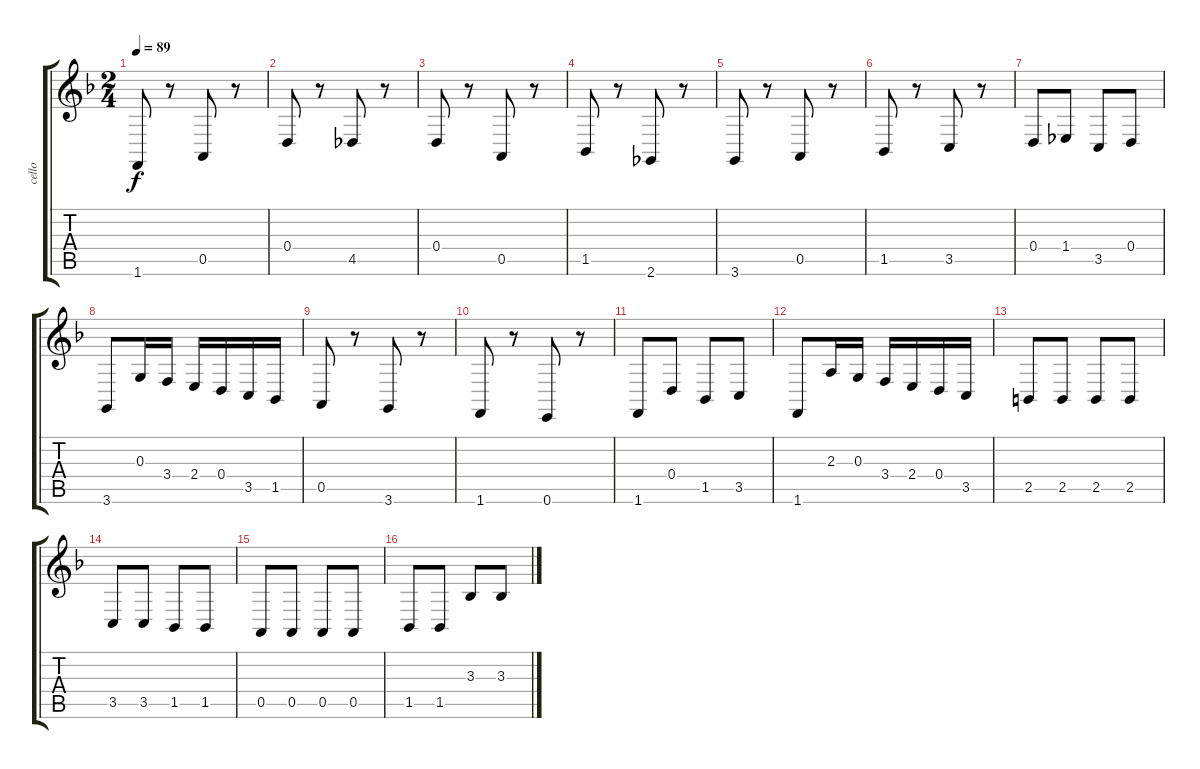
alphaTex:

\track ("cello" "cello") {instrument cello}
\staff {score tabs}
\tuning (E4 B3 G3 D3 A2 E2) {hide}
\ts (2 4)
\tempo 89
\clef g2
\ks dminor
1.6.8{dy f} r.8 0.5.8 r.8 |
0.4.8 r.8 4.5.8 r.8 |
0.4.8 r.8 0.5.8 r.8 |
1.5.8 r.8 2.6.8 r.8 |
3.6.8 r.8 0.5.8 r.8 |
1.5.8 r.8 3.5.8 r.8 |
0.4.8 1.4.8 3.5.8 0.4.8 |
3.6.8 0.3.16 3.4.16 2.4.16 0.4.16 3.5.16 1.5.16 |
0.5.8 r.8 3.6.8 r.8 |
1.6.8 r.8 0.6.8 r.8 |
1.6.8 0.4.8 1.5.8 3.5.8 |
1.6.8 2.3.16 0.3.16 3.4.16 2.4.16 0.4.16 3.5.16 |
2.5.8 2.5.8 2.5.8 2.5.8 |
3.5.8 3.5.8 1.5.8 1.5.8 |
0.5.8 0.5.8 0.5.8 0.5.8 |
1.5.8 1.5.8 3.3.8 3.3.8
